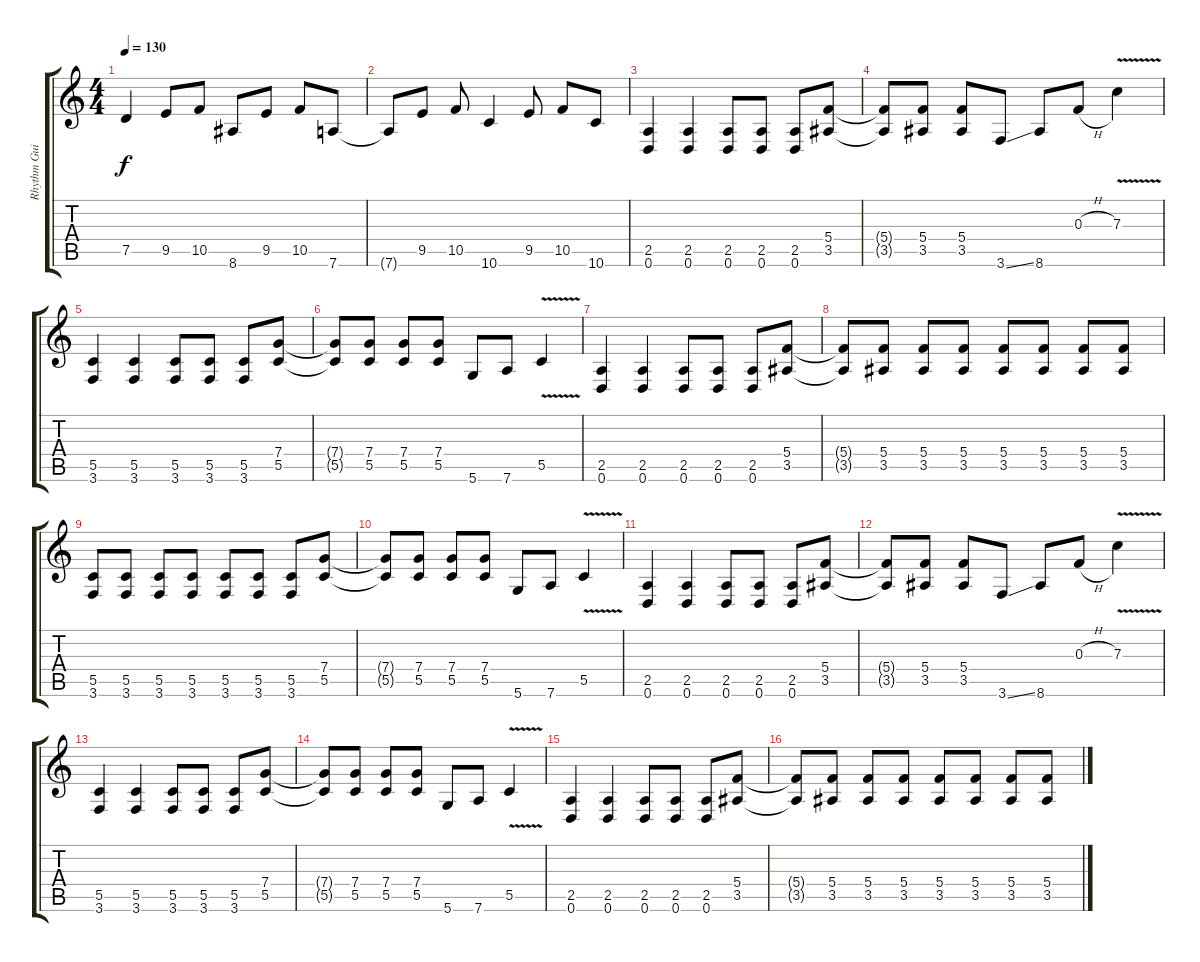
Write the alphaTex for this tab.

\track ("Rhythm Guitar" "Rhythm Gui") {instrument distortionguitar}
\staff {score tabs}
\tuning (D4 A3 F3 C3 G2 D2) {hide}
\ts (4 4)
\tempo 130
\clef g2
\ks c
7.5.4{dy f} 9.5.8 10.5.8 8.6.8 9.5.8 10.5.8 7.6.8 |
7.6{t}.8 9.5.8 10.5.8 10.6.4 9.5.8 10.5.8 10.6.8 |
(2.5 0.6).4 (2.5 0.6).4 (2.5 0.6).8 (2.5 0.6).8 (2.5 0.6).8 (5.4 3.5).8 |
(5.4{t} 3.5{t}).8 (5.4 3.5).8 (5.4 3.5).8 3.6{ss}.8 8.6.8 0.3{h}.8 7.3{v}.4 |
(5.5 3.6).4 (5.5 3.6).4 (5.5 3.6).8 (5.5 3.6).8 (5.5 3.6).8 (7.4 5.5).8 |
(7.4{t} 5.5{t}).8 (7.4 5.5).8 (7.4 5.5).8 (7.4 5.5).8 5.6.8 7.6.8 5.5{v}.4 |
(2.5 0.6).4 (2.5 0.6).4 (2.5 0.6).8 (2.5 0.6).8 (2.5 0.6).8 (5.4 3.5).8 |
(5.4{t} 3.5{t}).8 (5.4 3.5).8 (5.4 3.5).8 (5.4 3.5).8 (5.4 3.5).8 (5.4 3.5).8 (5.4 3.5).8 (5.4 3.5).8 |
(5.5 3.6).8 (5.5 3.6).8 (5.5 3.6).8 (5.5 3.6).8 (5.5 3.6).8 (5.5 3.6).8 (5.5 3.6).8 (7.4 5.5).8 |
(7.4{t} 5.5{t}).8 (7.4 5.5).8 (7.4 5.5).8 (7.4 5.5).8 5.6.8 7.6.8 5.5{v}.4 |
(2.5 0.6).4 (2.5 0.6).4 (2.5 0.6).8 (2.5 0.6).8 (2.5 0.6).8 (5.4 3.5).8 |
(5.4{t} 3.5{t}).8 (5.4 3.5).8 (5.4 3.5).8 3.6{ss}.8 8.6.8 0.3{h}.8 7.3{v}.4 |
(5.5 3.6).4 (5.5 3.6).4 (5.5 3.6).8 (5.5 3.6).8 (5.5 3.6).8 (7.4 5.5).8 |
(7.4{t} 5.5{t}).8 (7.4 5.5).8 (7.4 5.5).8 (7.4 5.5).8 5.6.8 7.6.8 5.5{v}.4 |
(2.5 0.6).4 (2.5 0.6).4 (2.5 0.6).8 (2.5 0.6).8 (2.5 0.6).8 (5.4 3.5).8 |
(5.4{t} 3.5{t}).8 (5.4 3.5).8 (5.4 3.5).8 (5.4 3.5).8 (5.4 3.5).8 (5.4 3.5).8 (5.4 3.5).8 (5.4 3.5).8
